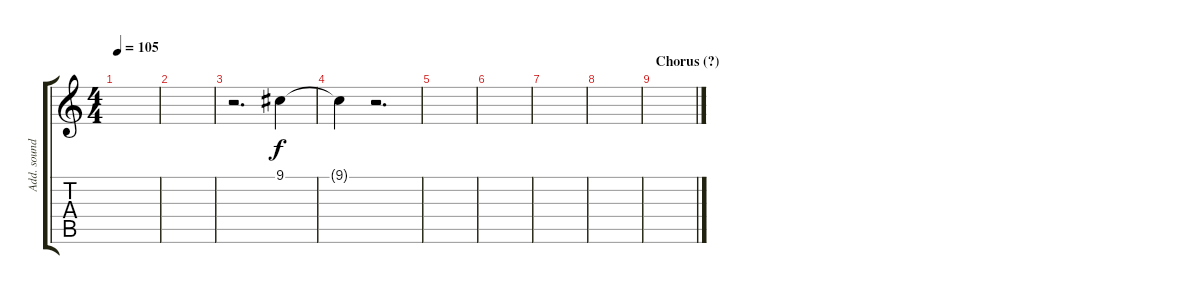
\track ("Add. sounds" "Add. sound") {instrument electricpiano1}
\staff {score tabs}
\tuning (E4 B3 G3 D3 A2 E2) {hide}
\ts (4 4)
\tempo 105
\clef g2
\ks c
|
|
r.2{d} 9.1.4 |
9.1{t}.4 r.2{d} |
|
|
|
|
\section ("" "Chorus (?)")
